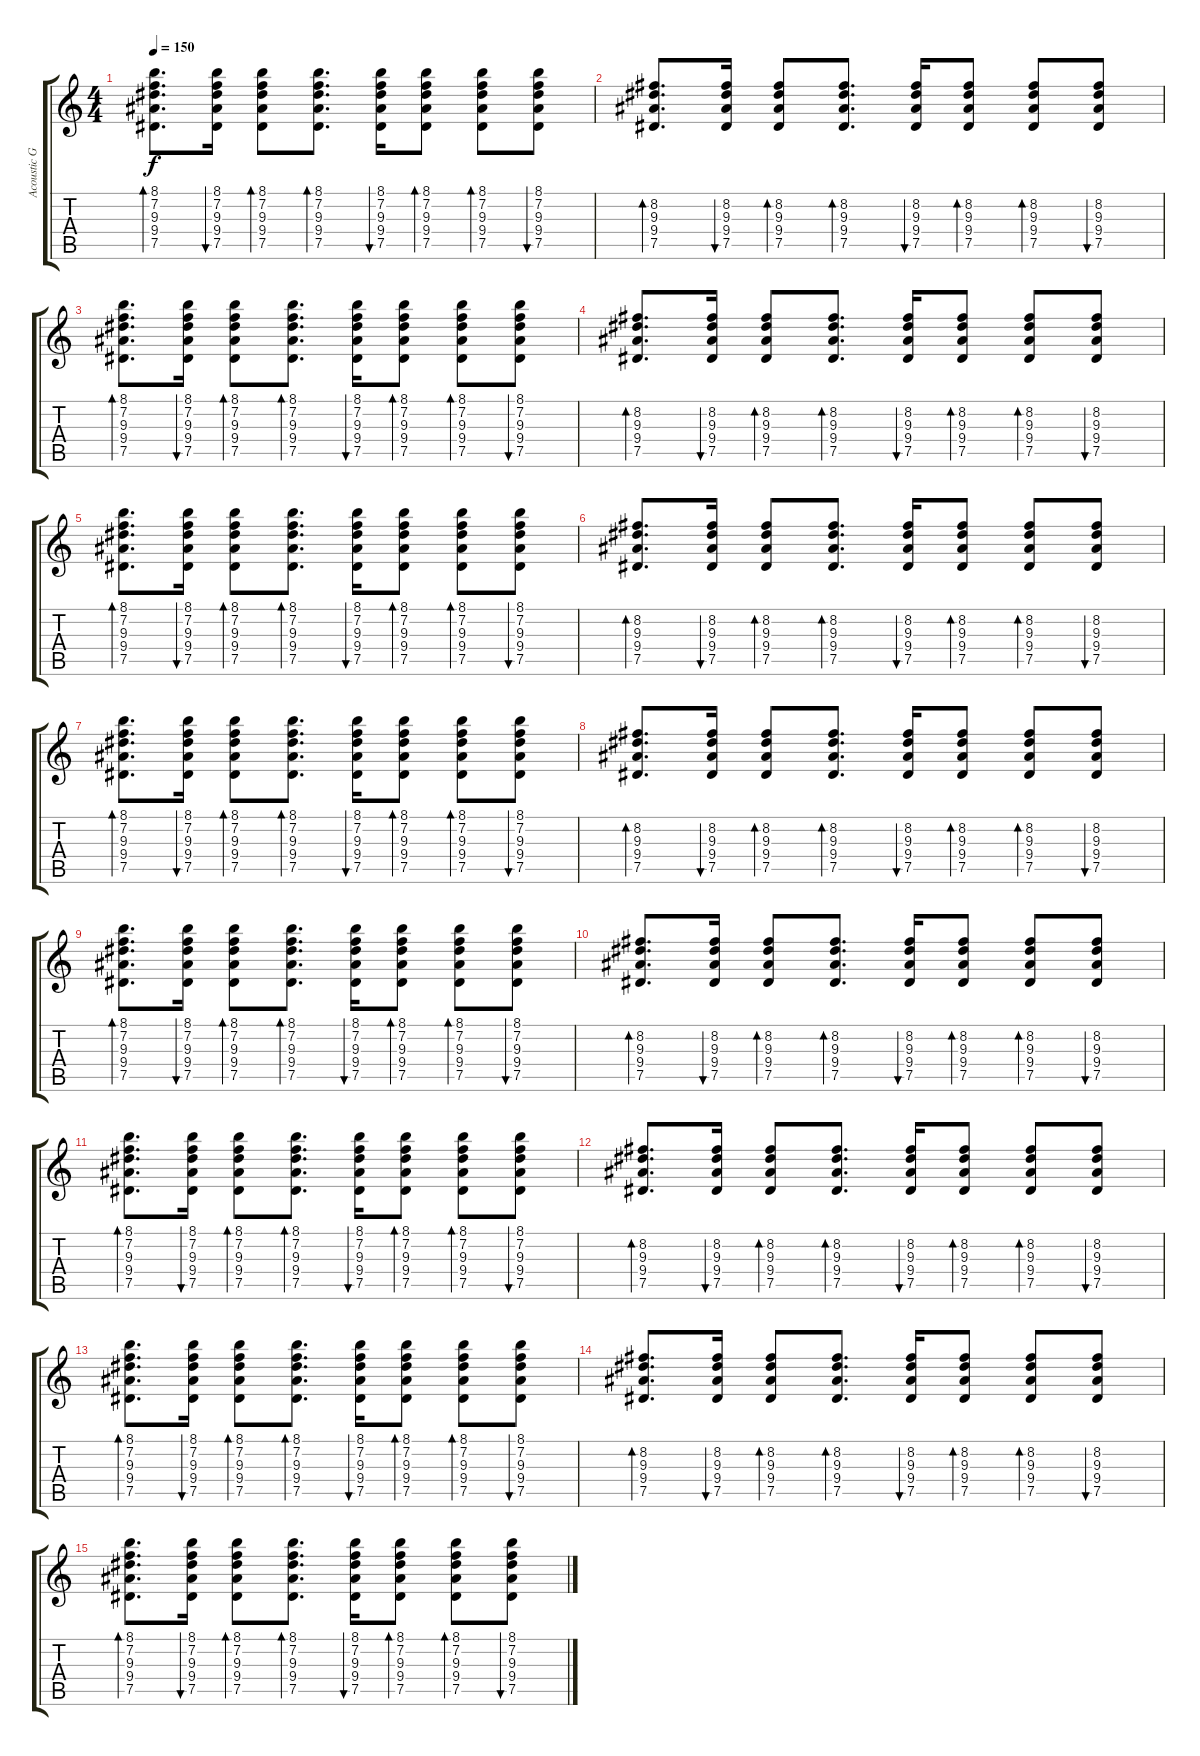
\track ("Acoustic Guitar" "Acoustic G") {instrument acousticguitarsteel}
\staff {score tabs}
\tuning (Eb4 Bb3 Gb3 Db3 Ab2 Eb2) {hide}
\ts (4 4)
\tempo 150
\clef g2
\ks c
(8.1 7.2 9.3 9.4 7.5).8{d bd 60 dy f} (8.1 7.2 9.3 9.4 7.5).16{bu 60} (8.1 7.2 9.3 9.4 7.5).8{bd 60} (8.1 7.2 9.3 9.4 7.5).8{d bd 60} (8.1 7.2 9.3 9.4 7.5).16{bu 60} (8.1 7.2 9.3 9.4 7.5).8{bd 60} (8.1 7.2 9.3 9.4 7.5).8{bd 60} (8.1 7.2 9.3 9.4 7.5).8{bu 60} |
(8.2 9.3 9.4 7.5).8{d bd 60} (8.2 9.3 9.4 7.5).16{bu 60} (8.2 9.3 9.4 7.5).8{bd 60} (8.2 9.3 9.4 7.5).8{d bd 60} (8.2 9.3 9.4 7.5).16{bu 60} (8.2 9.3 9.4 7.5).8{bd 60} (8.2 9.3 9.4 7.5).8{bd 60} (8.2 9.3 9.4 7.5).8{bu 60} |
(8.1 7.2 9.3 9.4 7.5).8{d bd 60} (8.1 7.2 9.3 9.4 7.5).16{bu 60} (8.1 7.2 9.3 9.4 7.5).8{bd 60} (8.1 7.2 9.3 9.4 7.5).8{d bd 60} (8.1 7.2 9.3 9.4 7.5).16{bu 60} (8.1 7.2 9.3 9.4 7.5).8{bd 60} (8.1 7.2 9.3 9.4 7.5).8{bd 60} (8.1 7.2 9.3 9.4 7.5).8{bu 60} |
(8.2 9.3 9.4 7.5).8{d bd 60} (8.2 9.3 9.4 7.5).16{bu 60} (8.2 9.3 9.4 7.5).8{bd 60} (8.2 9.3 9.4 7.5).8{d bd 60} (8.2 9.3 9.4 7.5).16{bu 60} (8.2 9.3 9.4 7.5).8{bd 60} (8.2 9.3 9.4 7.5).8{bd 60} (8.2 9.3 9.4 7.5).8{bu 60} |
(8.1 7.2 9.3 9.4 7.5).8{d bd 60} (8.1 7.2 9.3 9.4 7.5).16{bu 60} (8.1 7.2 9.3 9.4 7.5).8{bd 60} (8.1 7.2 9.3 9.4 7.5).8{d bd 60} (8.1 7.2 9.3 9.4 7.5).16{bu 60} (8.1 7.2 9.3 9.4 7.5).8{bd 60} (8.1 7.2 9.3 9.4 7.5).8{bd 60} (8.1 7.2 9.3 9.4 7.5).8{bu 60} |
(8.2 9.3 9.4 7.5).8{d bd 60} (8.2 9.3 9.4 7.5).16{bu 60} (8.2 9.3 9.4 7.5).8{bd 60} (8.2 9.3 9.4 7.5).8{d bd 60} (8.2 9.3 9.4 7.5).16{bu 60} (8.2 9.3 9.4 7.5).8{bd 60} (8.2 9.3 9.4 7.5).8{bd 60} (8.2 9.3 9.4 7.5).8{bu 60} |
(8.1 7.2 9.3 9.4 7.5).8{d bd 60} (8.1 7.2 9.3 9.4 7.5).16{bu 60} (8.1 7.2 9.3 9.4 7.5).8{bd 60} (8.1 7.2 9.3 9.4 7.5).8{d bd 60} (8.1 7.2 9.3 9.4 7.5).16{bu 60} (8.1 7.2 9.3 9.4 7.5).8{bd 60} (8.1 7.2 9.3 9.4 7.5).8{bd 60} (8.1 7.2 9.3 9.4 7.5).8{bu 60} |
(8.2 9.3 9.4 7.5).8{d bd 60} (8.2 9.3 9.4 7.5).16{bu 60} (8.2 9.3 9.4 7.5).8{bd 60} (8.2 9.3 9.4 7.5).8{d bd 60} (8.2 9.3 9.4 7.5).16{bu 60} (8.2 9.3 9.4 7.5).8{bd 60} (8.2 9.3 9.4 7.5).8{bd 60} (8.2 9.3 9.4 7.5).8{bu 60} |
(8.1 7.2 9.3 9.4 7.5).8{d bd 60} (8.1 7.2 9.3 9.4 7.5).16{bu 60} (8.1 7.2 9.3 9.4 7.5).8{bd 60} (8.1 7.2 9.3 9.4 7.5).8{d bd 60} (8.1 7.2 9.3 9.4 7.5).16{bu 60} (8.1 7.2 9.3 9.4 7.5).8{bd 60} (8.1 7.2 9.3 9.4 7.5).8{bd 60} (8.1 7.2 9.3 9.4 7.5).8{bu 60} |
(8.2 9.3 9.4 7.5).8{d bd 60} (8.2 9.3 9.4 7.5).16{bu 60} (8.2 9.3 9.4 7.5).8{bd 60} (8.2 9.3 9.4 7.5).8{d bd 60} (8.2 9.3 9.4 7.5).16{bu 60} (8.2 9.3 9.4 7.5).8{bd 60} (8.2 9.3 9.4 7.5).8{bd 60} (8.2 9.3 9.4 7.5).8{bu 60} |
(8.1 7.2 9.3 9.4 7.5).8{d bd 60} (8.1 7.2 9.3 9.4 7.5).16{bu 60} (8.1 7.2 9.3 9.4 7.5).8{bd 60} (8.1 7.2 9.3 9.4 7.5).8{d bd 60} (8.1 7.2 9.3 9.4 7.5).16{bu 60} (8.1 7.2 9.3 9.4 7.5).8{bd 60} (8.1 7.2 9.3 9.4 7.5).8{bd 60} (8.1 7.2 9.3 9.4 7.5).8{bu 60} |
(8.2 9.3 9.4 7.5).8{d bd 60} (8.2 9.3 9.4 7.5).16{bu 60} (8.2 9.3 9.4 7.5).8{bd 60} (8.2 9.3 9.4 7.5).8{d bd 60} (8.2 9.3 9.4 7.5).16{bu 60} (8.2 9.3 9.4 7.5).8{bd 60} (8.2 9.3 9.4 7.5).8{bd 60} (8.2 9.3 9.4 7.5).8{bu 60} |
(8.1 7.2 9.3 9.4 7.5).8{d bd 60} (8.1 7.2 9.3 9.4 7.5).16{bu 60} (8.1 7.2 9.3 9.4 7.5).8{bd 60} (8.1 7.2 9.3 9.4 7.5).8{d bd 60} (8.1 7.2 9.3 9.4 7.5).16{bu 60} (8.1 7.2 9.3 9.4 7.5).8{bd 60} (8.1 7.2 9.3 9.4 7.5).8{bd 60} (8.1 7.2 9.3 9.4 7.5).8{bu 60} |
(8.2 9.3 9.4 7.5).8{d bd 60} (8.2 9.3 9.4 7.5).16{bu 60} (8.2 9.3 9.4 7.5).8{bd 60} (8.2 9.3 9.4 7.5).8{d bd 60} (8.2 9.3 9.4 7.5).16{bu 60} (8.2 9.3 9.4 7.5).8{bd 60} (8.2 9.3 9.4 7.5).8{bd 60} (8.2 9.3 9.4 7.5).8{bu 60} |
(8.1 7.2 9.3 9.4 7.5).8{d bd 60} (8.1 7.2 9.3 9.4 7.5).16{bu 60} (8.1 7.2 9.3 9.4 7.5).8{bd 60} (8.1 7.2 9.3 9.4 7.5).8{d bd 60} (8.1 7.2 9.3 9.4 7.5).16{bu 60} (8.1 7.2 9.3 9.4 7.5).8{bd 60} (8.1 7.2 9.3 9.4 7.5).8{bd 60} (8.1 7.2 9.3 9.4 7.5).8{bu 60}
